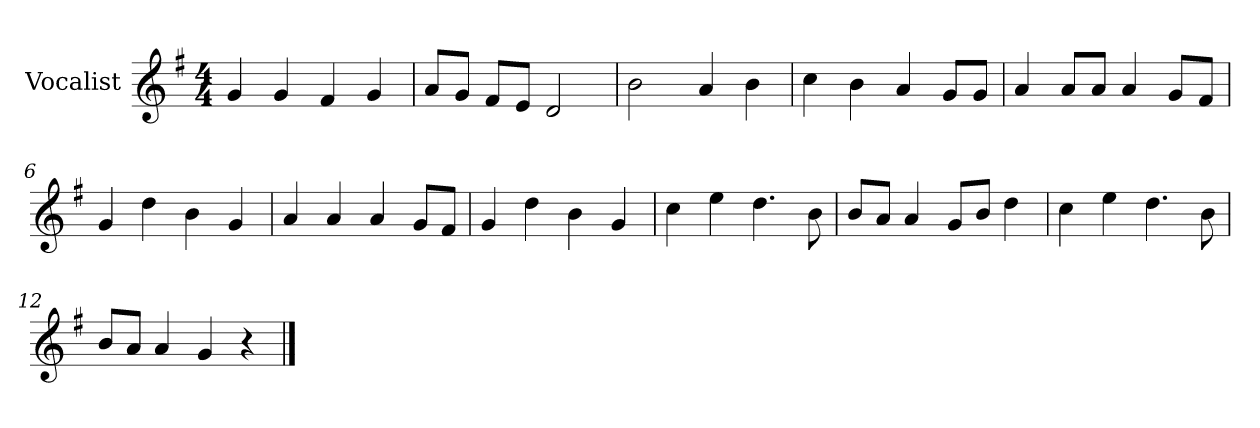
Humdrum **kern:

**kern
*part1
*staff1
*I"Vocalist
*k[f#]
*G:
*M4/4
=1
4g
4g
4f#
4g
=2
8aL
8gJ
8f#L
8eJ
2d
=3
2b
4a
4b
=4
4cc
4b
4a
8gL
8gJ
=5
4a
8aL
8aJ
4a
8gL
8f#J
=6
4g
4dd
4b
4g
=7
4a
4a
4a
8gL
8f#J
=8
4g
4dd
4b
4g
=9
4cc
4ee
4.dd
8b
=10
8bL
8aJ
4a
8gL
8bJ
4dd
=11
4cc
4ee
4.dd
8b
=12
8bL
8aJ
4a
4g
4r
==
*-
